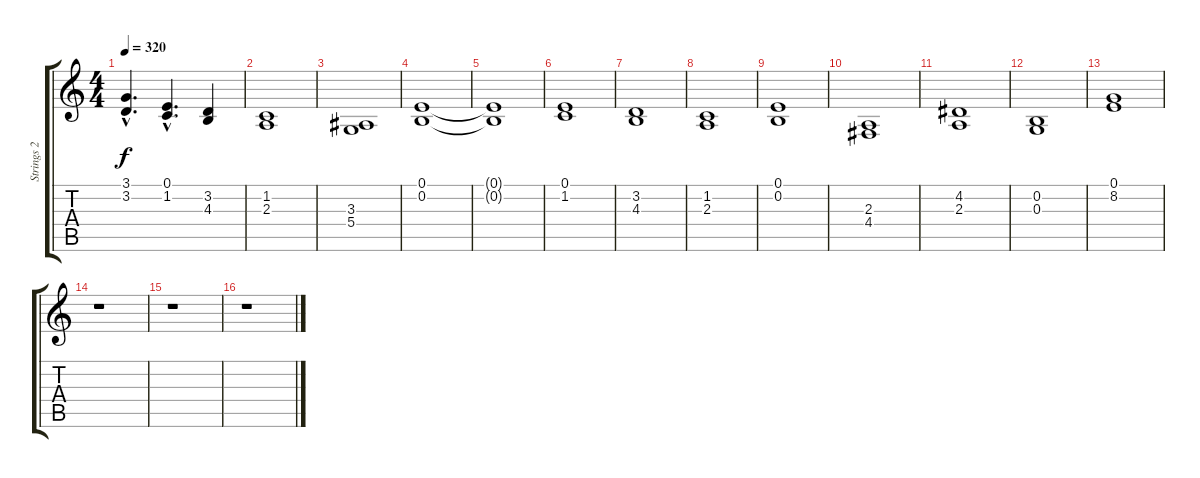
\track ("Strings 2" "Strings 2") {instrument stringensemble1}
\staff {score tabs}
\tuning (E4 B3 G3 D3 A2 E2) {hide}
\ts (4 4)
\tempo 320
\clef g2
\ks c
(3.1{hac} 3.2{hac}).4{d dy f} (0.1{hac} 1.2{hac}).4{d} (3.2 4.3).4 |
(1.2 2.3).1 |
(3.3 5.4).1 |
(0.1 0.2).1 |
(0.1{t} 0.2{t}).1 |
(0.1 1.2).1 |
(3.2 4.3).1 |
(1.2 2.3).1 |
(0.1 0.2).1 |
(2.3 4.4).1 |
(4.2 2.3).1 |
(0.2 0.3).1 |
(0.1 8.2).1 |
r.1 |
r.1 |
r.1
